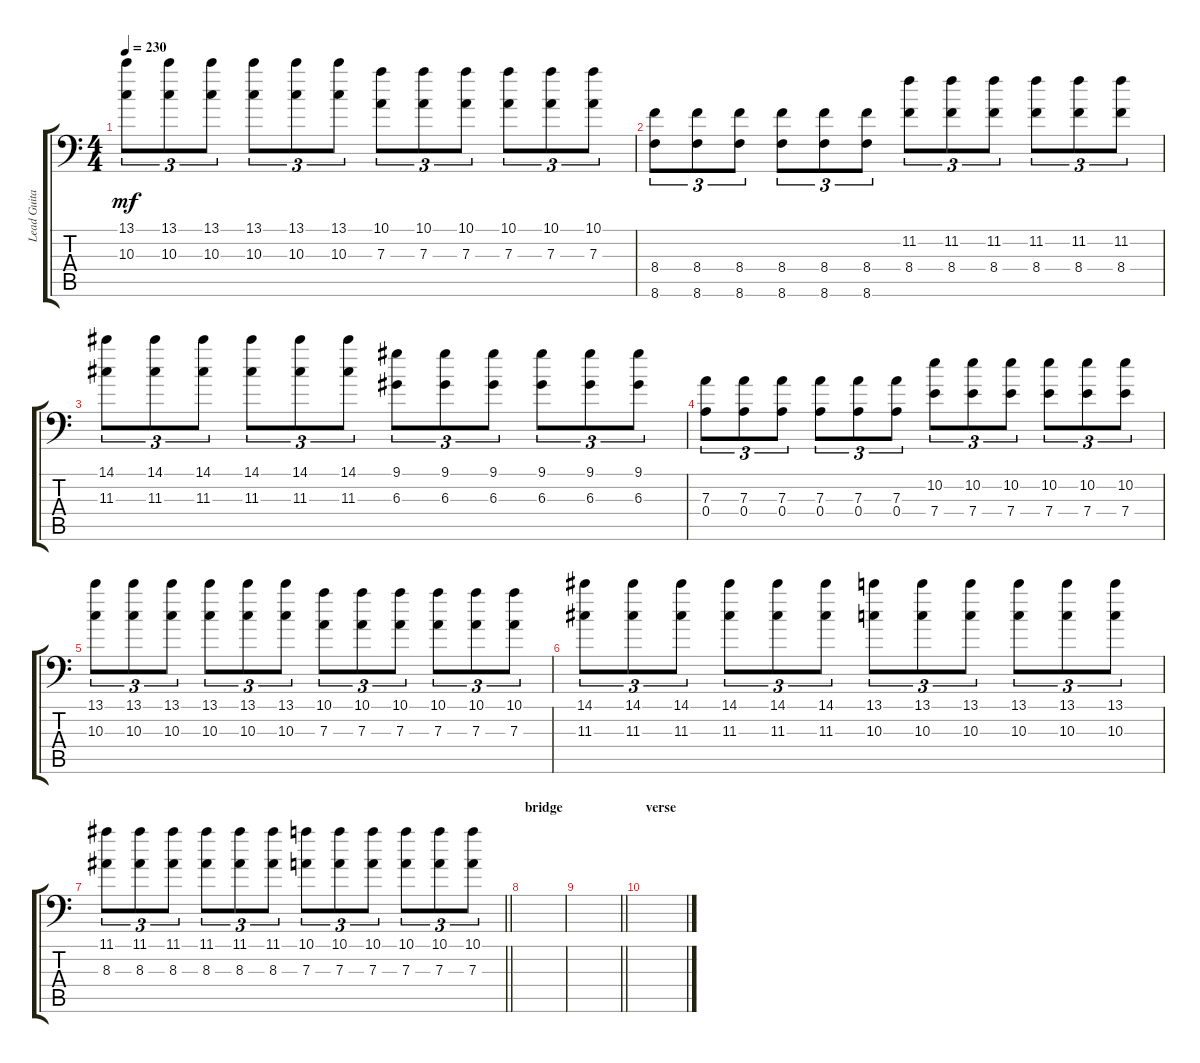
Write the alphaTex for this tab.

\track ("Lead Guitar" "Lead Guita") {instrument distortionguitar}
\staff {score tabs}
\tuning (B3 Gb3 D3 A2 E2 A1) {hide}
\ts (4 4)
\tempo 230
\clef f4
\ks c
(13.1 10.3).8{tu (3 2) dy mf} (13.1 10.3).8{tu (3 2)} (13.1 10.3).8{tu (3 2)} (13.1 10.3).8{tu (3 2)} (13.1 10.3).8{tu (3 2)} (13.1 10.3).8{tu (3 2)} (10.1 7.3).8{tu (3 2)} (10.1 7.3).8{tu (3 2)} (10.1 7.3).8{tu (3 2)} (10.1 7.3).8{tu (3 2)} (10.1 7.3).8{tu (3 2)} (10.1 7.3).8{tu (3 2)} |
(8.4 8.6).8{tu (3 2)} (8.4 8.6).8{tu (3 2)} (8.4 8.6).8{tu (3 2)} (8.4 8.6).8{tu (3 2)} (8.4 8.6).8{tu (3 2)} (8.4 8.6).8{tu (3 2)} (11.2 8.4).8{tu (3 2)} (11.2 8.4).8{tu (3 2)} (11.2 8.4).8{tu (3 2)} (11.2 8.4).8{tu (3 2)} (11.2 8.4).8{tu (3 2)} (11.2 8.4).8{tu (3 2)} |
(14.1 11.3).8{tu (3 2)} (14.1 11.3).8{tu (3 2)} (14.1 11.3).8{tu (3 2)} (14.1 11.3).8{tu (3 2)} (14.1 11.3).8{tu (3 2)} (14.1 11.3).8{tu (3 2)} (9.1 6.3).8{tu (3 2)} (9.1 6.3).8{tu (3 2)} (9.1 6.3).8{tu (3 2)} (9.1 6.3).8{tu (3 2)} (9.1 6.3).8{tu (3 2)} (9.1 6.3).8{tu (3 2)} |
(7.3 0.4).8{tu (3 2)} (7.3 0.4).8{tu (3 2)} (7.3 0.4).8{tu (3 2)} (7.3 0.4).8{tu (3 2)} (7.3 0.4).8{tu (3 2)} (7.3 0.4).8{tu (3 2)} (10.2 7.4).8{tu (3 2)} (10.2 7.4).8{tu (3 2)} (10.2 7.4).8{tu (3 2)} (10.2 7.4).8{tu (3 2)} (10.2 7.4).8{tu (3 2)} (10.2 7.4).8{tu (3 2)} |
(13.1 10.3).8{tu (3 2)} (13.1 10.3).8{tu (3 2)} (13.1 10.3).8{tu (3 2)} (13.1 10.3).8{tu (3 2)} (13.1 10.3).8{tu (3 2)} (13.1 10.3).8{tu (3 2)} (10.1 7.3).8{tu (3 2)} (10.1 7.3).8{tu (3 2)} (10.1 7.3).8{tu (3 2)} (10.1 7.3).8{tu (3 2)} (10.1 7.3).8{tu (3 2)} (10.1 7.3).8{tu (3 2)} |
(14.1 11.3).8{tu (3 2)} (14.1 11.3).8{tu (3 2)} (14.1 11.3).8{tu (3 2)} (14.1 11.3).8{tu (3 2)} (14.1 11.3).8{tu (3 2)} (14.1 11.3).8{tu (3 2)} (13.1 10.3).8{tu (3 2)} (13.1 10.3).8{tu (3 2)} (13.1 10.3).8{tu (3 2)} (13.1 10.3).8{tu (3 2)} (13.1 10.3).8{tu (3 2)} (13.1 10.3).8{tu (3 2)} |
\barLineRight lightlight
(11.1 8.3).8{tu (3 2)} (11.1 8.3).8{tu (3 2)} (11.1 8.3).8{tu (3 2)} (11.1 8.3).8{tu (3 2)} (11.1 8.3).8{tu (3 2)} (11.1 8.3).8{tu (3 2)} (10.1 7.3).8{tu (3 2)} (10.1 7.3).8{tu (3 2)} (10.1 7.3).8{tu (3 2)} (10.1 7.3).8{tu (3 2)} (10.1 7.3).8{tu (3 2)} (10.1 7.3).8{tu (3 2)} |
\section ("" "bridge")
|
\barLineRight lightlight
|
\section ("" "verse")
